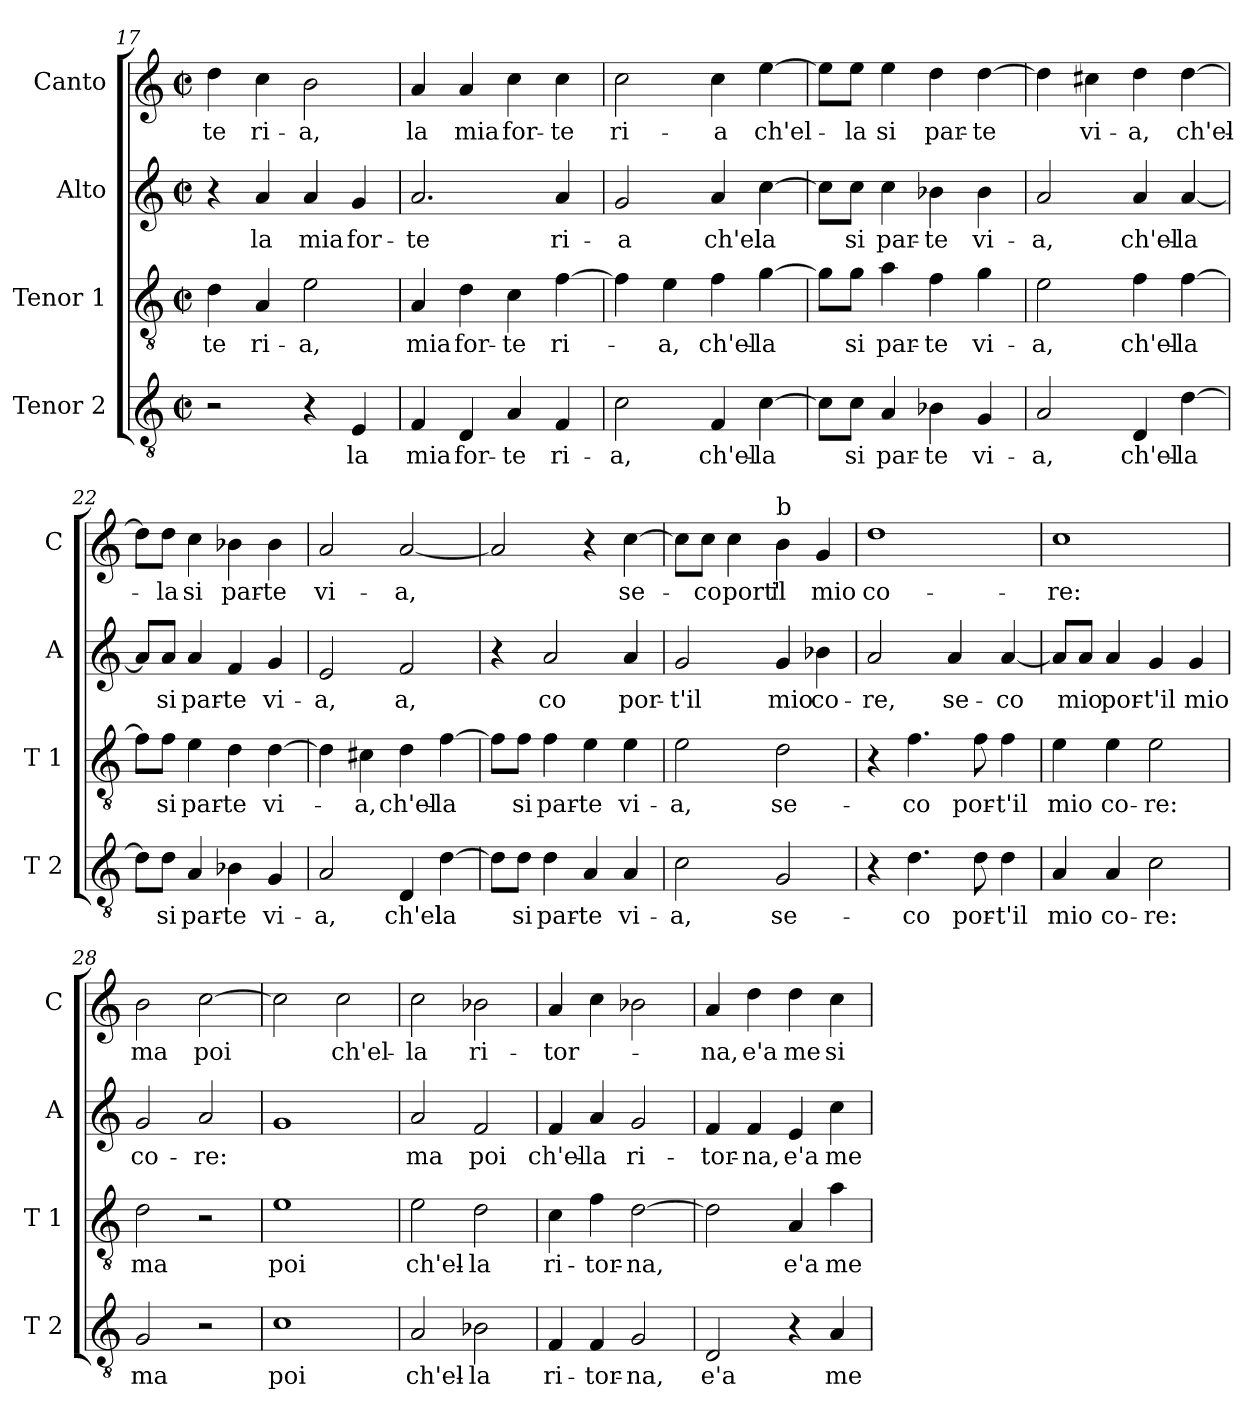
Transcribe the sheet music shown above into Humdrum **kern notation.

**kern	**text	**kern	**text	**kern	**text	**kern	**text
*part4	*part4	*part3	*part3	*part2	*part2	*part1	*part1
*staff4	*staff4	*staff3	*staff3	*staff2	*staff2	*staff1	*staff1
*I"Tenor 2	*	*I"Tenor 1	*	*I"Alto	*	*I"Canto	*
*I'T 2	*	*I'T 1	*	*I'A	*	*I'C	*
*clefGv2	*	*clefGv2	*	*clefG2	*	*clefG2	*
*k[]	*	*k[]	*	*k[]	*	*k[]	*
*C:	*	*C:	*	*C:	*	*C:	*
*M2/2	*	*M2/2	*	*M2/2	*	*M2/2	*
*met(c|)	*	*met(c|)	*	*met(c|)	*	*met(c|)	*
=17	=17	=17	=17	=17	=17	=17	=17
!	!	!	!LO:LY:b	!	!	!	!LO:LY:b
2r	.	4d\	-te	4r	.	4dd\	-te
!	!	!	!LO:LY:b	!	!LO:LY:b	!	!LO:LY:b
.	.	4A/	ri-	4a/	la	4cc\	ri-
!	!	!	!LO:LY:b	!	!LO:LY:b	!	!LO:LY:b
4r	.	2e\	-a,	4a/	mia	2b\	-a,
!	!LO:LY:b	!	!	!	!LO:LY:b	!	!
4E/	la	.	.	4g/	for-	.	.
=18	=18	=18	=18	=18	=18	=18	=18
!	!LO:LY:b	!	!LO:LY:b	!	!LO:LY:b	!	!LO:LY:b
4F/	mia	4A/	mia	2.a/	-te	4a/	la
!	!LO:LY:b	!	!LO:LY:b	!	!	!	!LO:LY:b
4D/	for-	4d\	for-	.	.	4a/	mia
!	!LO:LY:b	!	!LO:LY:b	!	!	!	!LO:LY:b
4A/	-te	4c\	-te	.	.	4cc\	for-
!	!LO:LY:b	!	!LO:LY:b	!	!LO:LY:b	!	!LO:LY:b
4F/	ri-	[4f\	ri-	4a/	ri-	4cc\	-te
!!LO:PB:g=z
=19	=19	=19	=19	=19	=19	=19	=19
!	!LO:LY:b	!	!	!	!LO:LY:b	!	!LO:LY:b
2c\	-a,	4f\]	.	2g/	-a	2cc\	ri-
!	!	!	!LO:LY:b	!	!	!	!
.	.	4e\	-a,	.	.	.	.
!	!LO:LY:b	!	!LO:LY:b	!	!LO:LY:b	!	!LO:LY:b
4F/	ch'el-	4f\	ch'el-	4a/	ch'el	4cc\	-a
!	!LO:LY:b	!	!LO:LY:b	!	!LO:LY:b	!	!LO:LY:b
[4c\	-la	[4g\	-la	[4cc\	la	[4ee\	ch'el-
=20	=20	=20	=20	=20	=20	=20	=20
8c\L]	.	8g\L]	.	8cc\L]	.	8ee\L]	.
!	!LO:LY:b	!	!LO:LY:b	!	!LO:LY:b	!	!LO:LY:b
8c\J	si	8g\J	si	8cc\J	si	8ee\J	-la
!	!LO:LY:b	!	!LO:LY:b	!	!LO:LY:b	!	!LO:LY:b
4A/	par-	4a\	par-	4cc\	par-	4ee\	si
!	!LO:LY:b	!	!LO:LY:b	!	!LO:LY:b	!	!LO:LY:b
4B-X\	-te	4f\	-te	4b-X\	-te	4dd\	par-
!	!LO:LY:b	!	!LO:LY:b	!	!LO:LY:b	!	!LO:LY:b
4G/	vi-	4g\	vi-	4b-\	vi-	[4dd\	-te
=21	=21	=21	=21	=21	=21	=21	=21
!	!LO:LY:b	!	!LO:LY:b	!	!LO:LY:b	!	!
2A/	-a,	2e\	-a,	2a/	-a,	4dd\]	.
!	!	!	!	!	!	!	!LO:LY:b
.	.	.	.	.	.	4cc#X\	vi-
!	!LO:LY:b	!	!LO:LY:b	!	!LO:LY:b	!	!LO:LY:b
4D/	ch'el-	4f\	ch'el-	4a/	ch'el-	4dd\	-a,
!	!LO:LY:b	!	!LO:LY:b	!	!LO:LY:b	!	!LO:LY:b
[4d\	-la	[4f\	-la	[4a/	-la	[4dd\	ch'el-
=22	=22	=22	=22	=22	=22	=22	=22
8d\L]	.	8f\L]	.	8a/L]	.	8dd\L]	.
!	!LO:LY:b	!	!LO:LY:b	!	!LO:LY:b	!	!LO:LY:b
8d\J	si	8f\J	si	8a/J	si	8dd\J	-la
!	!LO:LY:b	!	!LO:LY:b	!	!LO:LY:b	!	!LO:LY:b
4A/	par-	4e\	par-	4a/	par-	4cc\	si
!	!LO:LY:b	!	!LO:LY:b	!	!LO:LY:b	!	!LO:LY:b
4B-X\	-te	4d\	-te	4f/	-te	4b-X\	par-
!	!LO:LY:b	!	!LO:LY:b	!	!LO:LY:b	!	!LO:LY:b
4G/	vi-	[4d\	vi-	4g/	vi-	4b-\	-te
=23	=23	=23	=23	=23	=23	=23	=23
!	!LO:LY:b	!	!	!	!LO:LY:b	!	!LO:LY:b
2A/	-a,	4d\]	.	2e/	-a,	2a/	vi-
!	!	!	!LO:LY:b	!	!	!	!
.	.	4c#X\	-a,	.	.	.	.
!	!LO:LY:b	!	!LO:LY:b	!	!LO:LY:b	!	!LO:LY:b
4D/	ch'el	4d\	ch'el-	2f/	a,	[2a/	-a,
!	!LO:LY:b	!	!LO:LY:b	!	!	!	!
[4d\	la	[4f\	-la	.	.	.	.
!!LO:LB:g=z
=24	=24	=24	=24	=24	=24	=24	=24
8d\L]	.	8f\L]	.	4r	.	2a/]	.
!	!LO:LY:b	!	!LO:LY:b	!	!	!	!
8d\J	si	8f\J	si	.	.	.	.
!	!LO:LY:b	!	!LO:LY:b	!	!LO:LY:b	!	!
4d\	par-	4f\	par-	2a/	co	.	.
!	!LO:LY:b	!	!LO:LY:b	!	!	!	!
4A/	-te	4e\	-te	.	.	4r	.
!	!LO:LY:b	!	!LO:LY:b	!	!LO:LY:b	!	!LO:LY:b
4A/	vi-	4e\	vi-	4a/	por-	[4cc\	se-
=25	=25	=25	=25	=25	=25	=25	=25
!	!LO:LY:b	!	!LO:LY:b	!	!LO:LY:b	!	!
2c\	-a,	2e\	-a,	2g/	-t'il	8cc\L]	.
!	!	!	!	!	!	!	!LO:LY:b
.	.	.	.	.	.	8cc\J	-co
!	!	!	!	!	!	!	!LO:LY:b
.	.	.	.	.	.	4cc\	port'
!	!	!	!	!	!	!LO:TX:a:t=b	!
!	!LO:LY:b	!	!LO:LY:b	!	!LO:LY:b	!	!LO:LY:b
2G/	se-	2d\	se-	4g/	mio	4b\	il
!	!	!	!	!	!LO:LY:b	!	!LO:LY:b
.	.	.	.	4b-X\	co-	4g/	mio
=26	=26	=26	=26	=26	=26	=26	=26
!	!	!	!	!	!LO:LY:b	!	!LO:LY:b
4r	.	4r	.	2a/	-re,	1dd	co-
!	!LO:LY:b	!	!LO:LY:b	!	!	!	!
4.d\	-co	4.f\	-co	.	.	.	.
!	!	!	!	!	!LO:LY:b	!	!
.	.	.	.	4a/	se-	.	.
!	!LO:LY:b	!	!LO:LY:b	!	!	!	!
8d\	por-	8f\	por-	.	.	.	.
!	!LO:LY:b	!	!LO:LY:b	!	!LO:LY:b	!	!
4d\	-t'il	4f\	-t'il	[4a/	-co	.	.
=27	=27	=27	=27	=27	=27	=27	=27
!	!LO:LY:b	!	!LO:LY:b	!	!	!	!LO:LY:b
4A/	mio	4e\	mio	8a/L]	.	1cc	-re:
!	!	!	!	!	!LO:LY:b	!	!
.	.	.	.	8a/J	mio	.	.
!	!LO:LY:b	!	!LO:LY:b	!	!LO:LY:b	!	!
4A/	co-	4e\	co-	4a/	por-	.	.
!	!LO:LY:b	!	!LO:LY:b	!	!LO:LY:b	!	!
2c\	-re:	2e\	-re:	4g/	-t'il	.	.
!	!	!	!	!	!LO:LY:b	!	!
.	.	.	.	4g/	mio	.	.
=28	=28	=28	=28	=28	=28	=28	=28
!	!LO:LY:b	!	!LO:LY:b	!	!LO:LY:b	!	!LO:LY:b
2G/	ma	2d\	ma	2g/	co-	2b\	ma
!	!	!	!	!	!LO:LY:b	!	!LO:LY:b
2r	.	2r	.	2a/	-re:	[2cc\	poi
=29	=29	=29	=29	=29	=29	=29	=29
!	!LO:LY:b	!	!LO:LY:b	!	!	!	!
1c	poi	1e	poi	1g	.	2cc\]	.
!	!	!	!	!	!	!	!LO:LY:b
.	.	.	.	.	.	2cc\	ch'el-
!!LO:LB:g=z
=30	=30	=30	=30	=30	=30	=30	=30
!	!LO:LY:b	!	!LO:LY:b	!	!LO:LY:b	!	!LO:LY:b
2A/	ch'el-	2e\	ch'el-	2a/	ma	2cc\	-la
!	!LO:LY:b	!	!LO:LY:b	!	!LO:LY:b	!	!LO:LY:b
2B-X\	-la	2d\	-la	2f/	poi	2b-X\	ri-
=31	=31	=31	=31	=31	=31	=31	=31
!	!LO:LY:b	!	!LO:LY:b	!	!LO:LY:b	!	!LO:LY:b
4F/	ri-	4c\	ri-	4f/	ch'el-	4a/	-tor-
!	!LO:LY:b	!	!LO:LY:b	!	!LO:LY:b	!	!
4F/	-tor-	4f\	-tor-	4a/	-la	4cc\	.
!	!LO:LY:b	!	!LO:LY:b	!	!LO:LY:b	!	!
2G/	-na,	[2d\	-na,	2g/	ri-	2b-X\	.
=32	=32	=32	=32	=32	=32	=32	=32
!	!LO:LY:b	!	!	!	!LO:LY:b	!	!LO:LY:b
2D/	e'a	2d\]	.	4f/	-tor-	4a/	-na,
!	!	!	!	!	!LO:LY:b	!	!LO:LY:b
.	.	.	.	4f/	-na,	4dd\	e'a
!	!	!	!LO:LY:b	!	!LO:LY:b	!	!LO:LY:b
4r	.	4A/	e'a	4e/	e'a	4dd\	me
!	!LO:LY:b	!	!LO:LY:b	!	!LO:LY:b	!	!LO:LY:b
4A/	me	4a\	me	4cc\	me	4cc\	si
=	=	=	=	=	=	=	=
*-	*-	*-	*-	*-	*-	*-	*-
